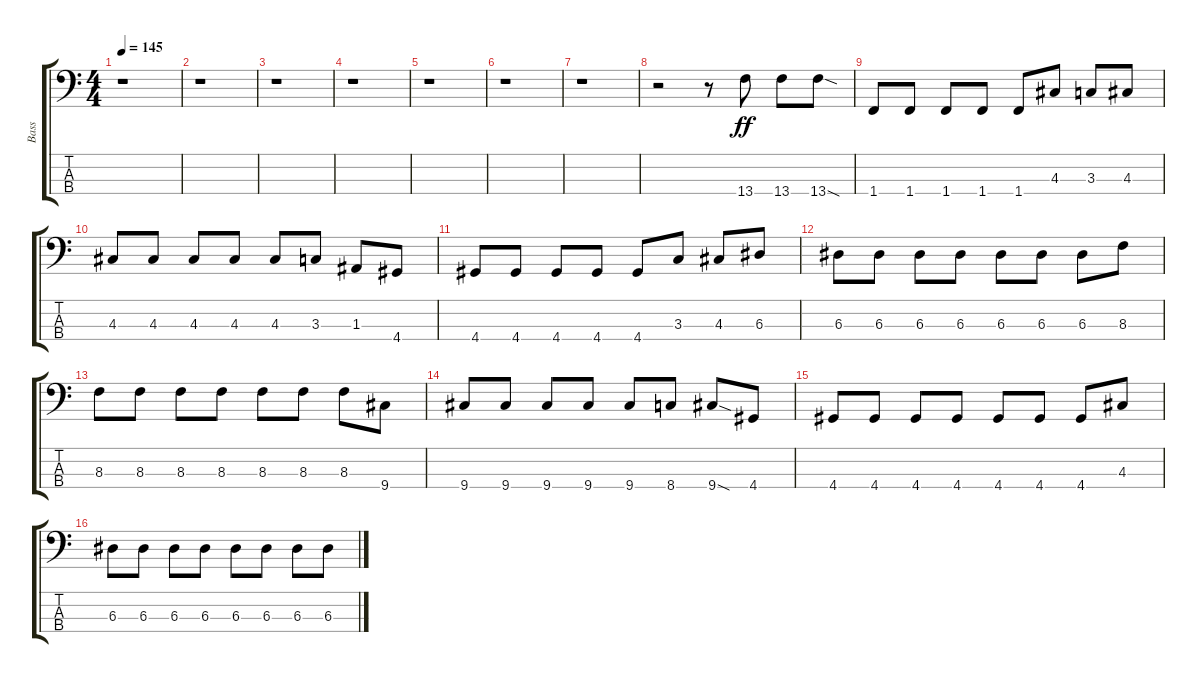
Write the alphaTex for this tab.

\track ("Bass" "Bass") {instrument electricbassfinger}
\staff {score tabs}
\tuning (G2 D2 A1 E1) {hide}
\ts (4 4)
\tempo 145
\clef f4
\ks c
r.1{dy ff instrument electricbassfinger} |
r.1 |
r.1 |
r.1 |
r.1 |
r.1 |
r.1 |
r.2 r.8 13.4.8 13.4.8 13.4{sod}.8 |
1.4.8 1.4.8 1.4.8 1.4.8 1.4.8 4.3.8 3.3.8 4.3.8 |
4.3.8 4.3.8 4.3.8 4.3.8 4.3.8 3.3.8 1.3.8 4.4.8 |
4.4.8 4.4.8 4.4.8 4.4.8 4.4.8 3.3.8 4.3.8 6.3.8 |
6.3.8 6.3.8 6.3.8 6.3.8 6.3.8 6.3.8 6.3.8 8.3.8 |
8.3.8 8.3.8 8.3.8 8.3.8 8.3.8 8.3.8 8.3.8 9.4.8 |
9.4.8 9.4.8 9.4.8 9.4.8 9.4.8 8.4.8 9.4{sod}.8 4.4.8 |
4.4.8 4.4.8 4.4.8 4.4.8 4.4.8 4.4.8 4.4.8 4.3.8 |
6.3.8 6.3.8 6.3.8 6.3.8 6.3.8 6.3.8 6.3.8 6.3.8
